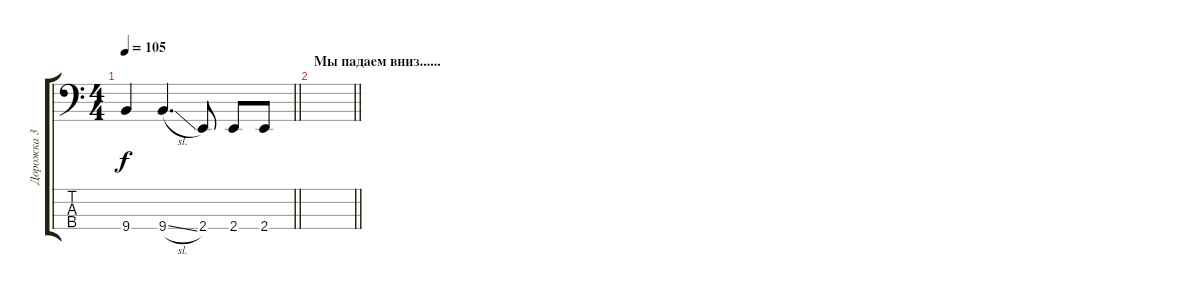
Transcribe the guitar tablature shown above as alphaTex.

\track ("Дорожка 3" "Дорожка 3") {instrument slapbass2}
\staff {score tabs}
\tuning (G2 D2 A1 D1) {hide}
\ts (4 4)
\tempo 105
\clef f4
\barLineRight lightlight
\ks c
9.4.4{dy f} 9.4{sl}.4{d} 2.4.8 2.4.8 2.4.8 |
\section ("" "Мы падаем вниз......")
\barLineRight lightlight
